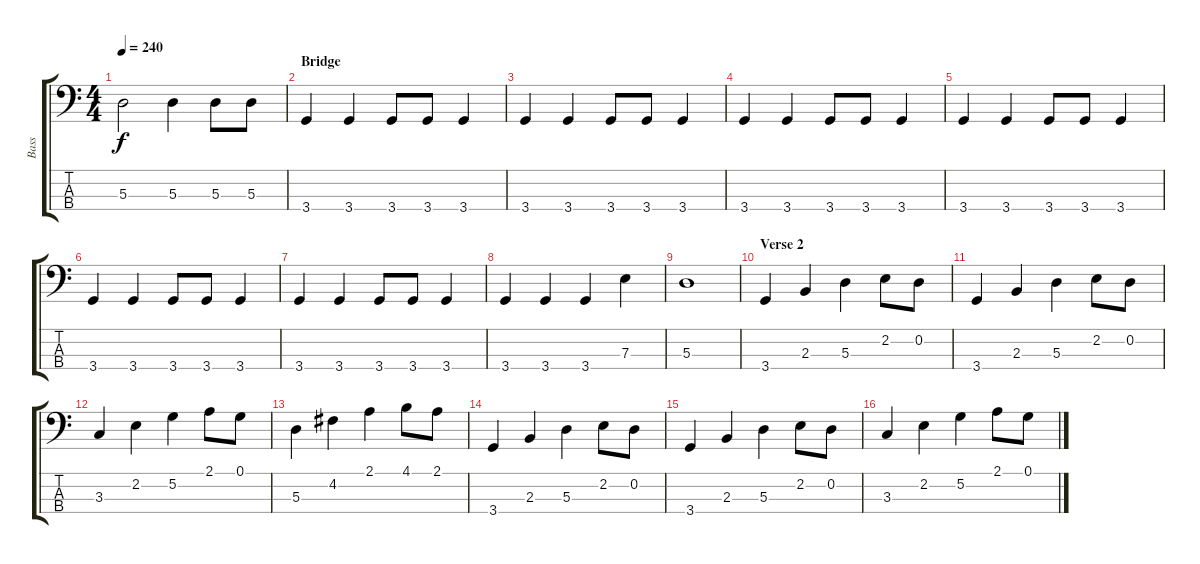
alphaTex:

\track ("Bass" "Bass") {instrument electricbasspick}
\staff {score tabs}
\tuning (G2 D2 A1 E1) {hide}
\ts (4 4)
\tempo 240
\clef f4
\ks c
5.3.2{dy f} 5.3.4 5.3.8 5.3.8 |
\section ("" "Bridge")
3.4.4 3.4.4 3.4.8 3.4.8 3.4.4 |
3.4.4 3.4.4 3.4.8 3.4.8 3.4.4 |
3.4.4 3.4.4 3.4.8 3.4.8 3.4.4 |
3.4.4 3.4.4 3.4.8 3.4.8 3.4.4 |
3.4.4 3.4.4 3.4.8 3.4.8 3.4.4 |
3.4.4 3.4.4 3.4.8 3.4.8 3.4.4 |
3.4.4 3.4.4 3.4.4 7.3.4 |
5.3.1 |
\section ("" "Verse 2")
3.4.4 2.3.4 5.3.4 2.2.8 0.2.8 |
3.4.4 2.3.4 5.3.4 2.2.8 0.2.8 |
3.3.4 2.2.4 5.2.4 2.1.8 0.1.8 |
5.3.4 4.2.4 2.1.4 4.1.8 2.1.8 |
3.4.4 2.3.4 5.3.4 2.2.8 0.2.8 |
3.4.4 2.3.4 5.3.4 2.2.8 0.2.8 |
3.3.4 2.2.4 5.2.4 2.1.8 0.1.8
